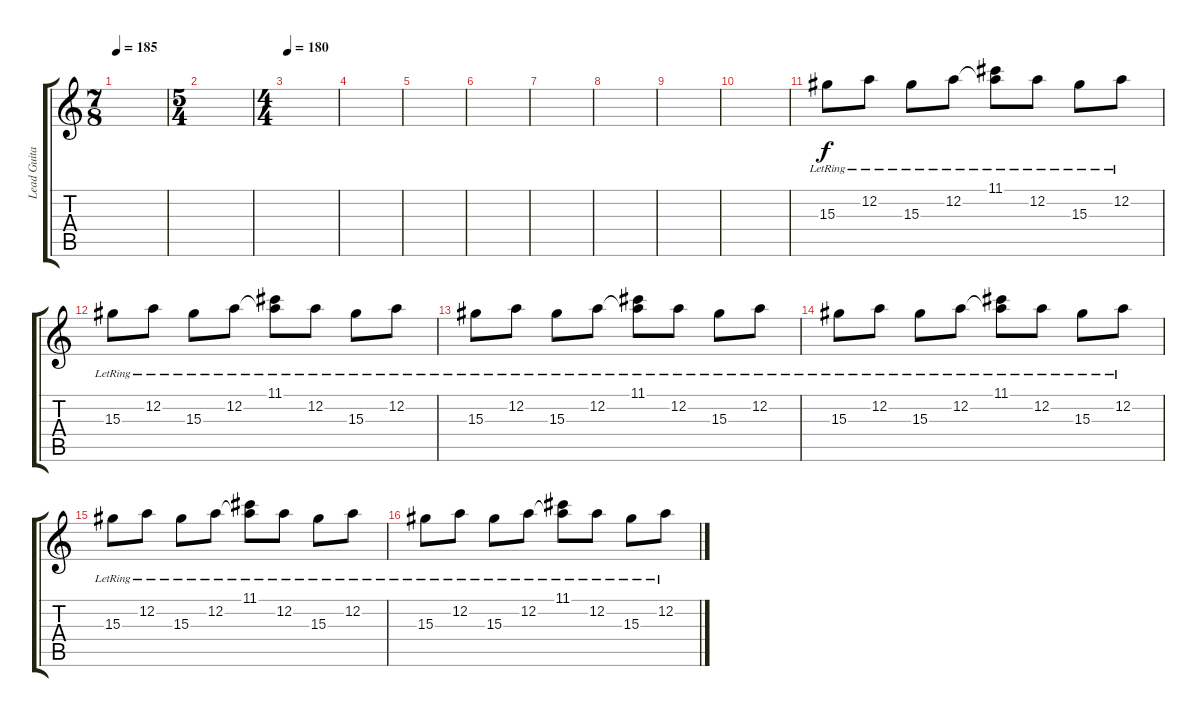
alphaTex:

\track ("Lead Guitar 2" "Lead Guita") {instrument distortionguitar}
\staff {score tabs}
\tuning (D4 A3 F3 C3 G2 C2) {hide}
\ts (7 8)
\tempo 185
\clef g2
\ks c
|
\ts (5 4)
|
\ts (4 4)
\tempo 180
|
|
|
|
|
|
|
|
15.3{lr}.8{instrument overdrivenguitar} 12.2{lr}.8 15.3{lr}.8 12.2{lr}.8 (11.1{lr} 12.2{t}).8 12.2{lr}.8 15.3{lr}.8 12.2{lr}.8 |
15.3{lr}.8 12.2{lr}.8 15.3{lr}.8 12.2{lr}.8 (11.1{lr} 12.2{t}).8 12.2{lr}.8 15.3{lr}.8 12.2{lr}.8 |
15.3{lr}.8 12.2{lr}.8 15.3{lr}.8 12.2{lr}.8 (11.1{lr} 12.2{t}).8 12.2{lr}.8 15.3{lr}.8 12.2{lr}.8 |
15.3{lr}.8 12.2{lr}.8 15.3{lr}.8 12.2{lr}.8 (11.1{lr} 12.2{t}).8 12.2{lr}.8 15.3{lr}.8 12.2{lr}.8 |
15.3{lr}.8 12.2{lr}.8 15.3{lr}.8 12.2{lr}.8 (11.1{lr} 12.2{t}).8 12.2{lr}.8 15.3{lr}.8 12.2{lr}.8 |
15.3{lr}.8 12.2{lr}.8 15.3{lr}.8 12.2{lr}.8 (11.1{lr} 12.2{t}).8 12.2{lr}.8 15.3{lr}.8 12.2{lr}.8
